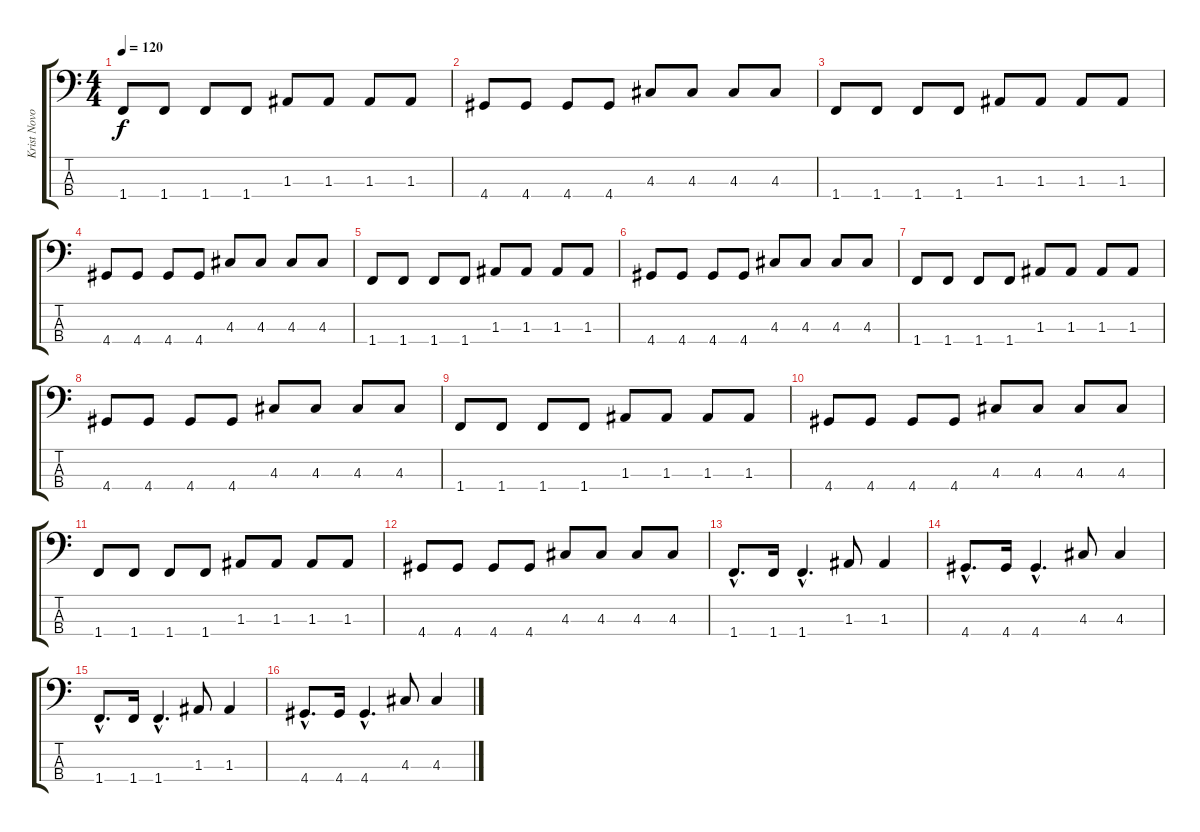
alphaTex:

\track ("Krist Novoselic" "Krist Novo") {instrument electricbasspick}
\staff {score tabs}
\tuning (G2 D2 A1 E1) {hide}
\ts (4 4)
\tempo 120
\clef f4
\ks c
1.4.8{dy f} 1.4.8 1.4.8 1.4.8 1.3.8 1.3.8 1.3.8 1.3.8 |
4.4.8 4.4.8 4.4.8 4.4.8 4.3.8 4.3.8 4.3.8 4.3.8 |
1.4.8 1.4.8 1.4.8 1.4.8 1.3.8 1.3.8 1.3.8 1.3.8 |
4.4.8 4.4.8 4.4.8 4.4.8 4.3.8 4.3.8 4.3.8 4.3.8 |
1.4.8 1.4.8 1.4.8 1.4.8 1.3.8 1.3.8 1.3.8 1.3.8 |
4.4.8 4.4.8 4.4.8 4.4.8 4.3.8 4.3.8 4.3.8 4.3.8 |
1.4.8 1.4.8 1.4.8 1.4.8 1.3.8 1.3.8 1.3.8 1.3.8 |
4.4.8 4.4.8 4.4.8 4.4.8 4.3.8 4.3.8 4.3.8 4.3.8 |
1.4.8 1.4.8 1.4.8 1.4.8 1.3.8 1.3.8 1.3.8 1.3.8 |
4.4.8 4.4.8 4.4.8 4.4.8 4.3.8 4.3.8 4.3.8 4.3.8 |
1.4.8 1.4.8 1.4.8 1.4.8 1.3.8 1.3.8 1.3.8 1.3.8 |
4.4.8 4.4.8 4.4.8 4.4.8 4.3.8 4.3.8 4.3.8 4.3.8 |
1.4{hac}.8{d} 1.4.16 1.4{hac}.4{d} 1.3.8 1.3.4 |
4.4{hac}.8{d} 4.4.16 4.4{hac}.4{d} 4.3.8 4.3.4 |
1.4{hac}.8{d} 1.4.16 1.4{hac}.4{d} 1.3.8 1.3.4 |
4.4{hac}.8{d} 4.4.16 4.4{hac}.4{d} 4.3.8 4.3.4
